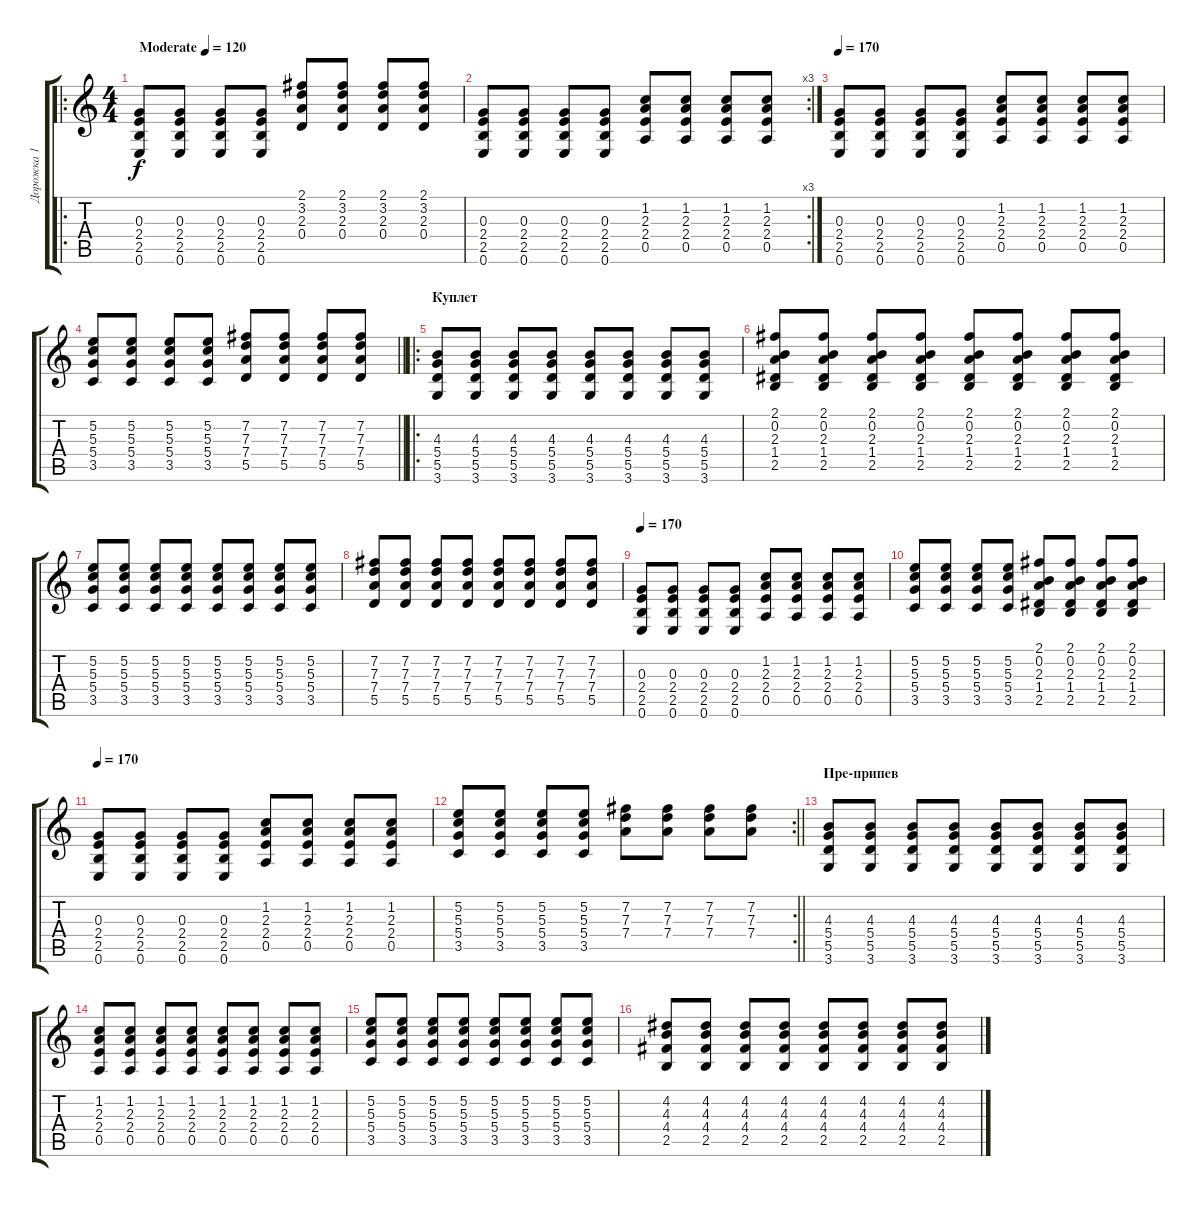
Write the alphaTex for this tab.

\track ("Дорожка 1" "Дорожка 1") {instrument overdrivenguitar}
\staff {score tabs}
\tuning (E4 B3 G3 D3 A2 E2) {hide}
\ro
\ts (4 4)
\tempo (120 "Moderate")
\tempo 170
\tempo (120 "Moderate")
\clef g2
\ks c
(0.3 2.4 2.5 0.6).8{dy f instrument overdrivenguitar} (0.3 2.4 2.5 0.6).8 (0.3 2.4 2.5 0.6).8 (0.3 2.4 2.5 0.6).8 (2.1 3.2 2.3 0.4).8 (2.1 3.2 2.3 0.4).8 (2.1 3.2 2.3 0.4).8 (2.1 3.2 2.3 0.4).8 |
\rc 3
(0.3 2.4 2.5 0.6).8 (0.3 2.4 2.5 0.6).8 (0.3 2.4 2.5 0.6).8 (0.3 2.4 2.5 0.6).8 (1.2 2.3 2.4 0.5).8 (1.2 2.3 2.4 0.5).8 (1.2 2.3 2.4 0.5).8 (1.2 2.3 2.4 0.5).8 |
\tempo 170
(0.3 2.4 2.5 0.6).8 (0.3 2.4 2.5 0.6).8 (0.3 2.4 2.5 0.6).8 (0.3 2.4 2.5 0.6).8 (1.2 2.3 2.4 0.5).8 (1.2 2.3 2.4 0.5).8 (1.2 2.3 2.4 0.5).8 (1.2 2.3 2.4 0.5).8 |
\barLineRight lightlight
(5.2 5.3 5.4 3.5).8 (5.2 5.3 5.4 3.5).8 (5.2 5.3 5.4 3.5).8 (5.2 5.3 5.4 3.5).8 (7.2 7.3 7.4 5.5).8 (7.2 7.3 7.4 5.5).8 (7.2 7.3 7.4 5.5).8 (7.2 7.3 7.4 5.5).8 |
\ro
\section ("" "Куплет")
(4.3 5.4 5.5 3.6).8 (4.3 5.4 5.5 3.6).8 (4.3 5.4 5.5 3.6).8 (4.3 5.4 5.5 3.6).8 (4.3 5.4 5.5 3.6).8 (4.3 5.4 5.5 3.6).8 (4.3 5.4 5.5 3.6).8 (4.3 5.4 5.5 3.6).8 |
(2.1 0.2 2.3 1.4 2.5).8 (2.1 0.2 2.3 1.4 2.5).8 (2.1 0.2 2.3 1.4 2.5).8 (2.1 0.2 2.3 1.4 2.5).8 (2.1 0.2 2.3 1.4 2.5).8 (2.1 0.2 2.3 1.4 2.5).8 (2.1 0.2 2.3 1.4 2.5).8 (2.1 0.2 2.3 1.4 2.5).8 |
(5.2 5.3 5.4 3.5).8 (5.2 5.3 5.4 3.5).8 (5.2 5.3 5.4 3.5).8 (5.2 5.3 5.4 3.5).8 (5.2 5.3 5.4 3.5).8 (5.2 5.3 5.4 3.5).8 (5.2 5.3 5.4 3.5).8 (5.2 5.3 5.4 3.5).8 |
(7.2 7.3 7.4 5.5).8 (7.2 7.3 7.4 5.5).8 (7.2 7.3 7.4 5.5).8 (7.2 7.3 7.4 5.5).8 (7.2 7.3 7.4 5.5).8 (7.2 7.3 7.4 5.5).8 (7.2 7.3 7.4 5.5).8 (7.2 7.3 7.4 5.5).8 |
\tempo 170
(0.3 2.4 2.5 0.6).8 (0.3 2.4 2.5 0.6).8 (0.3 2.4 2.5 0.6).8 (0.3 2.4 2.5 0.6).8 (1.2 2.3 2.4 0.5).8 (1.2 2.3 2.4 0.5).8 (1.2 2.3 2.4 0.5).8 (1.2 2.3 2.4 0.5).8 |
(5.2 5.3 5.4 3.5).8 (5.2 5.3 5.4 3.5).8 (5.2 5.3 5.4 3.5).8 (5.2 5.3 5.4 3.5).8 (2.1 0.2 2.3 1.4 2.5).8 (2.1 0.2 2.3 1.4 2.5).8 (2.1 0.2 2.3 1.4 2.5).8 (2.1 0.2 2.3 1.4 2.5).8 |
\tempo 170
(0.3 2.4 2.5 0.6).8 (0.3 2.4 2.5 0.6).8 (0.3 2.4 2.5 0.6).8 (0.3 2.4 2.5 0.6).8 (1.2 2.3 2.4 0.5).8 (1.2 2.3 2.4 0.5).8 (1.2 2.3 2.4 0.5).8 (1.2 2.3 2.4 0.5).8 |
\rc 2
\barLineRight lightlight
(5.2 5.3 5.4 3.5).8 (5.2 5.3 5.4 3.5).8 (5.2 5.3 5.4 3.5).8 (5.2 5.3 5.4 3.5).8 (7.2 7.3 7.4).8 (7.2 7.3 7.4).8 (7.2 7.3 7.4).8 (7.2 7.3 7.4).8 |
\section ("" "Пре-припев")
(4.3 5.4 5.5 3.6).8 (4.3 5.4 5.5 3.6).8 (4.3 5.4 5.5 3.6).8 (4.3 5.4 5.5 3.6).8 (4.3 5.4 5.5 3.6).8 (4.3 5.4 5.5 3.6).8 (4.3 5.4 5.5 3.6).8 (4.3 5.4 5.5 3.6).8 |
(1.2 2.3 2.4 0.5).8 (1.2 2.3 2.4 0.5).8 (1.2 2.3 2.4 0.5).8 (1.2 2.3 2.4 0.5).8 (1.2 2.3 2.4 0.5).8 (1.2 2.3 2.4 0.5).8 (1.2 2.3 2.4 0.5).8 (1.2 2.3 2.4 0.5).8 |
(5.2 5.3 5.4 3.5).8 (5.2 5.3 5.4 3.5).8 (5.2 5.3 5.4 3.5).8 (5.2 5.3 5.4 3.5).8 (5.2 5.3 5.4 3.5).8 (5.2 5.3 5.4 3.5).8 (5.2 5.3 5.4 3.5).8 (5.2 5.3 5.4 3.5).8 |
(4.2 4.3 4.4 2.5).8 (4.2 4.3 4.4 2.5).8 (4.2 4.3 4.4 2.5).8 (4.2 4.3 4.4 2.5).8 (4.2 4.3 4.4 2.5).8 (4.2 4.3 4.4 2.5).8 (4.2 4.3 4.4 2.5).8 (4.2 4.3 4.4 2.5).8
